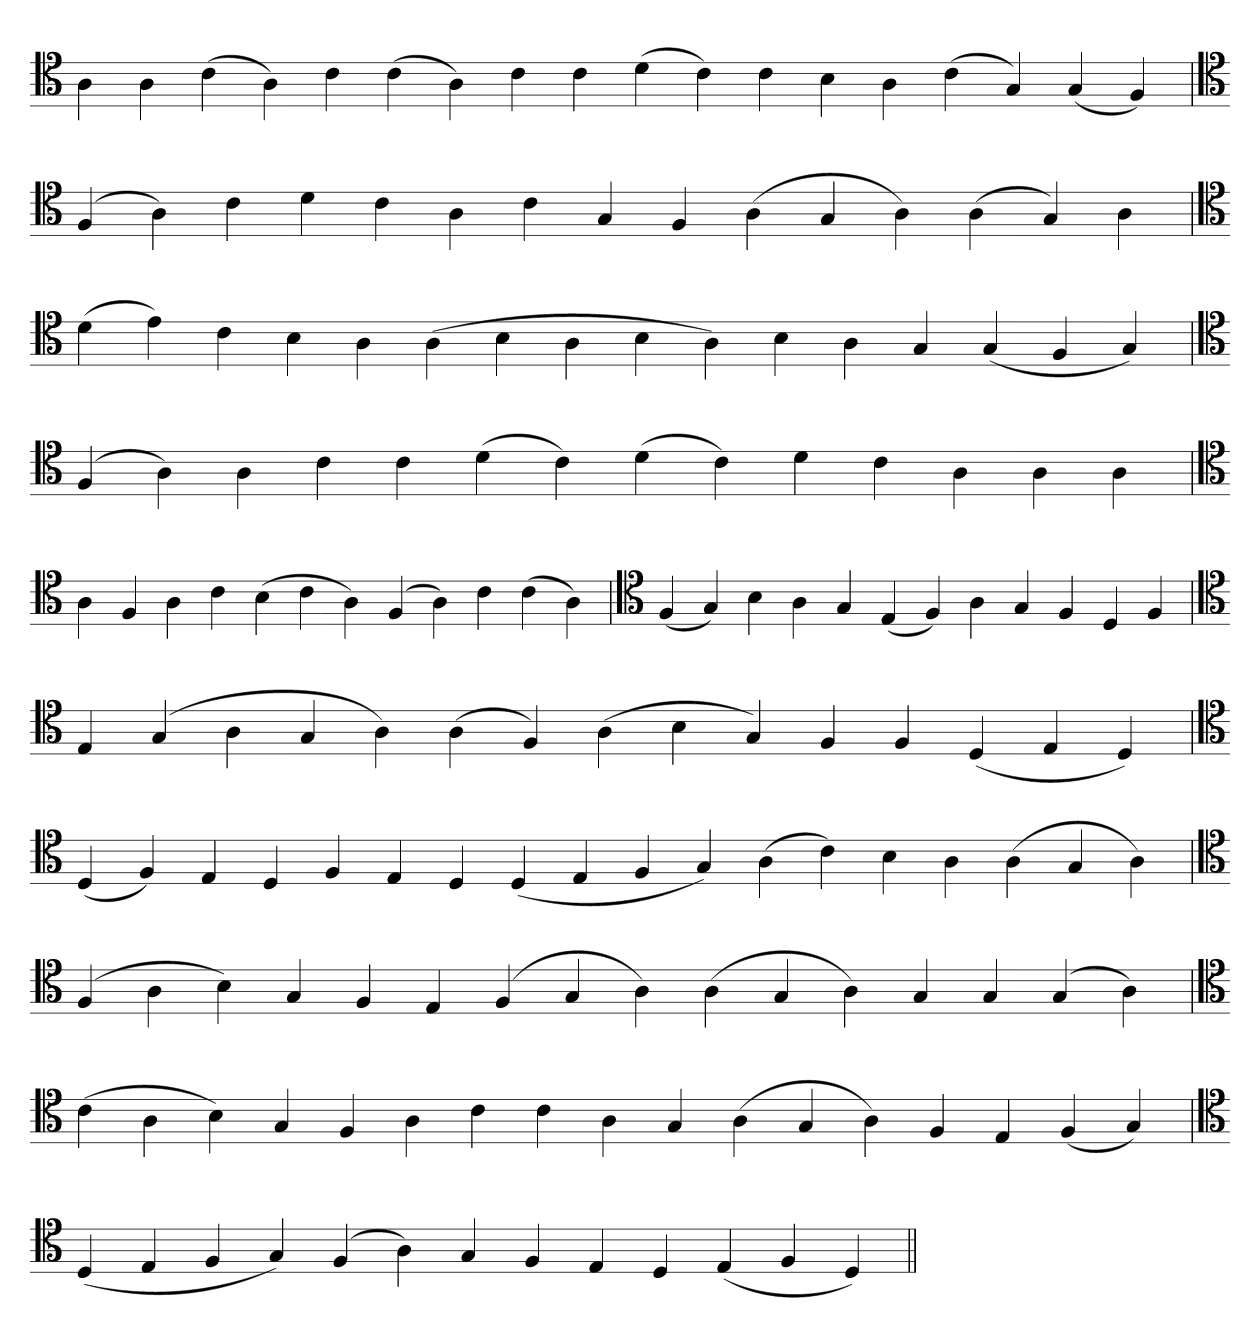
**kern
*part1
*staff1
*clefC4
=
4A
4A
(4c
4A)
4c
(4c
4A)
4c
4c
(4d
4c)
4c
4B
4A
(4c
4G)
(4G
4F)
='
*clefC4
(4F
4A)
4c
4d
4c
4A
4c
4G
4F
(4A
4G
4A)
(4A
4G)
4A
=`
*clefC4
(4d
4e)
4c
4B
4A
(4A
4B
4A
4B
4A)
4B
4A
4G
(4G
4F
4G)
=
*clefC4
(4F
4A)
4A
4c
4c
(4d
4c)
(4d
4c)
4d
4c
4A
4A
4A
=
*clefC4
4A
4F
4A
4c
(4B
4c
4A)
(4F
4A)
4c
(4c
4A)
=`
*clefC4
(4F
4G)
4B
4A
4G
(4E
4F)
4A
4G
4F
4D
4F
=`
*clefC4
4E
(4G
4A
4G
4A)
(4A
4F)
(4A
4B
4G)
4F
4F
(4D
4E
4D)
=
*clefC4
(4D
4F)
4E
4D
4F
4E
4D
(4D
4E
4F
4G)
(4A
4c)
4B
4A
(4A
4G
4A)
=`
*clefC4
(4F
4A
4B)
4G
4F
4E
(4F
4G
4A)
(4A
4G
4A)
4G
4G
(4G
4A)
=`
*clefC4
(4c
4A
4B)
4G
4F
4A
4c
4c
4A
4G
(4A
4G
4A)
4F
4E
(4F
4G)
=`
*clefC4
(4D
4E
4F
4G)
(4F
4A)
4G
4F
4E
4D
(4E
4F
4D)
=||
*-
